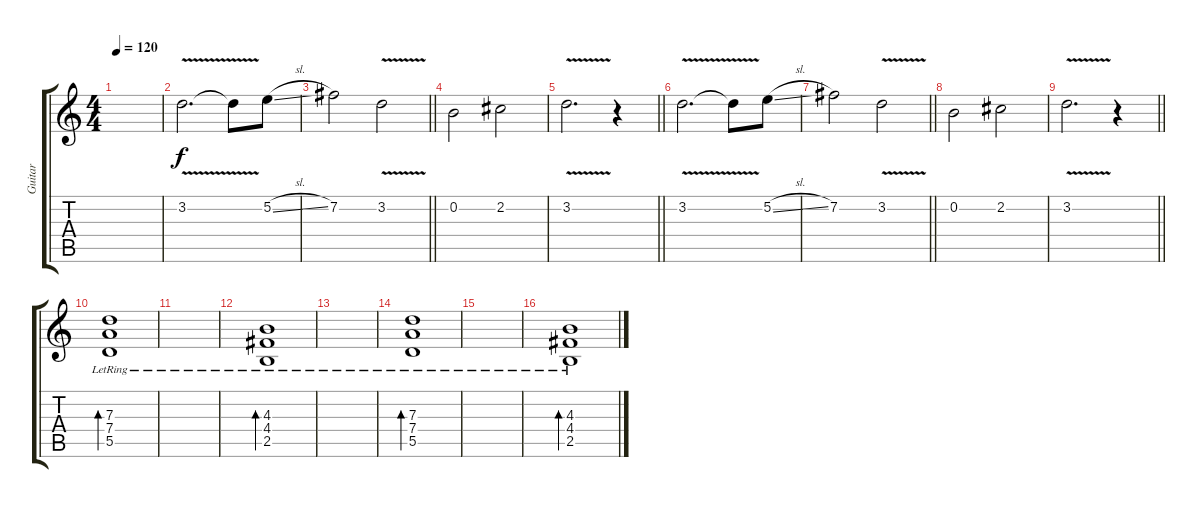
\track ("Guitar" "Guitar") {instrument overdrivenguitar}
\staff {score tabs}
\tuning (E4 B3 G3 D3 A2 D2) {hide}
\ts (4 4)
\tempo 120
\clef g2
\ks c
|
3.2{v}.2{d} 3.2{t}.8 5.2{sl}.8 |
\barLineRight lightlight
7.2.2 3.2{v}.2 |
0.2.2 2.2.2 |
\barLineRight lightlight
3.2{v}.2{d} r.4 |
3.2{v}.2{d} 3.2{t}.8 5.2{sl}.8 |
\barLineRight lightlight
7.2.2 3.2{v}.2 |
0.2.2 2.2.2 |
\barLineRight lightlight
3.2{v}.2{d} r.4 |
(7.3{lr} 7.4{lr} 5.5{lr}).1{bd 480} |
|
(4.3{lr} 4.4{lr} 2.5{lr}).1{bd 480} |
|
(7.3{lr} 7.4{lr} 5.5{lr}).1{bd 480 volume 13} |
|
(4.3{lr} 4.4{lr} 2.5{lr}).1{bd 480}
